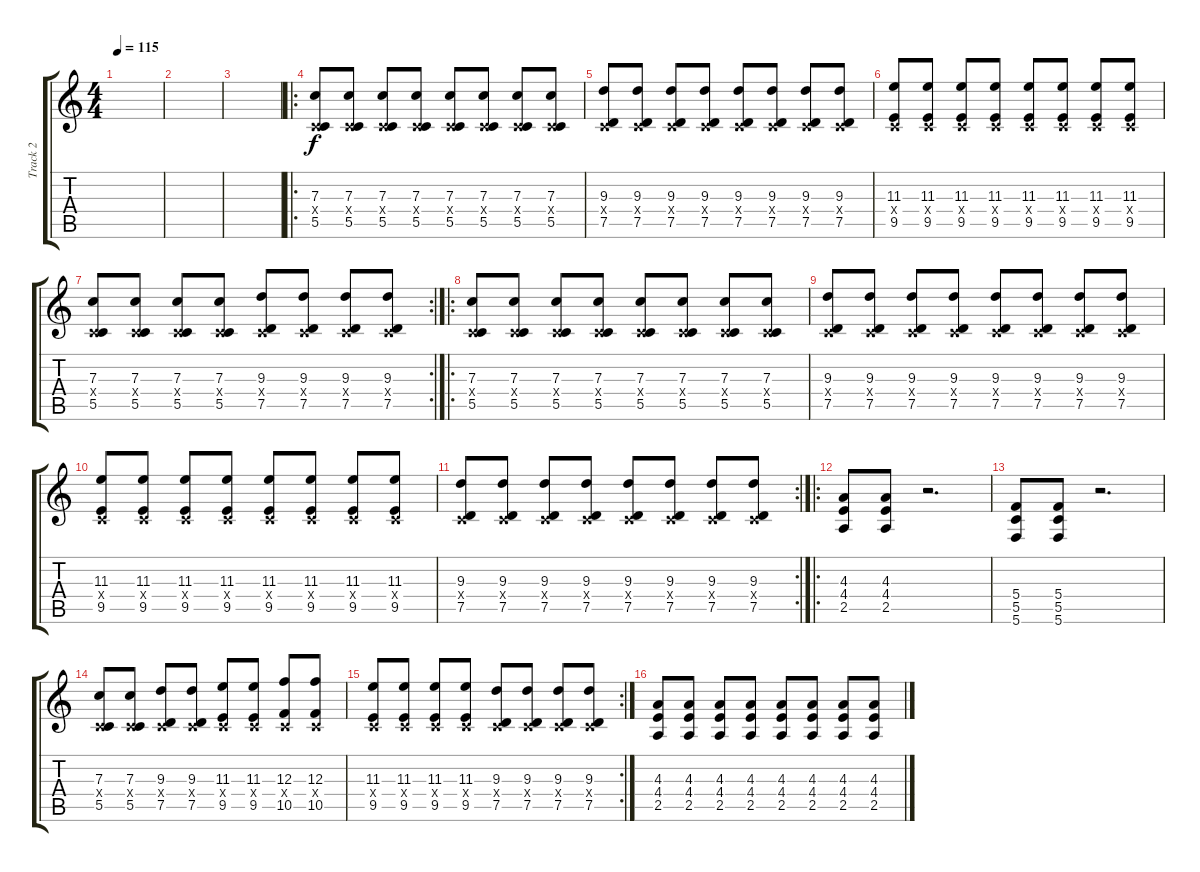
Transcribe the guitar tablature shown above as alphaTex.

\track ("Track 2" "Track 2") {instrument overdrivenguitar}
\staff {score tabs}
\tuning (D4 A3 F3 C3 G2 C2) {hide}
\ts (4 4)
\tempo 115
\clef g2
\ks c
|
|
|
\ro
(7.3 0.4{x} 5.5).8 (7.3 0.4{x} 5.5).8 (7.3 0.4{x} 5.5).8 (7.3 0.4{x} 5.5).8 (7.3 0.4{x} 5.5).8 (7.3 0.4{x} 5.5).8 (7.3 0.4{x} 5.5).8 (7.3 0.4{x} 5.5).8 |
(9.3 0.4{x} 7.5).8 (9.3 0.4{x} 7.5).8 (9.3 0.4{x} 7.5).8 (9.3 0.4{x} 7.5).8 (9.3 0.4{x} 7.5).8 (9.3 0.4{x} 7.5).8 (9.3 0.4{x} 7.5).8 (9.3 0.4{x} 7.5).8 |
(11.3 0.4{x} 9.5).8 (11.3 0.4{x} 9.5).8 (11.3 0.4{x} 9.5).8 (11.3 0.4{x} 9.5).8 (11.3 0.4{x} 9.5).8 (11.3 0.4{x} 9.5).8 (11.3 0.4{x} 9.5).8 (11.3 0.4{x} 9.5).8 |
\rc 2
(7.3 0.4{x} 5.5).8 (7.3 0.4{x} 5.5).8 (7.3 0.4{x} 5.5).8 (7.3 0.4{x} 5.5).8 (9.3 0.4{x} 7.5).8 (9.3 0.4{x} 7.5).8 (9.3 0.4{x} 7.5).8 (9.3 0.4{x} 7.5).8 |
\ro
(7.3 0.4{x} 5.5).8 (7.3 0.4{x} 5.5).8 (7.3 0.4{x} 5.5).8 (7.3 0.4{x} 5.5).8 (7.3 0.4{x} 5.5).8 (7.3 0.4{x} 5.5).8 (7.3 0.4{x} 5.5).8 (7.3 0.4{x} 5.5).8 |
(9.3 0.4{x} 7.5).8 (9.3 0.4{x} 7.5).8 (9.3 0.4{x} 7.5).8 (9.3 0.4{x} 7.5).8 (9.3 0.4{x} 7.5).8 (9.3 0.4{x} 7.5).8 (9.3 0.4{x} 7.5).8 (9.3 0.4{x} 7.5).8 |
(11.3 0.4{x} 9.5).8 (11.3 0.4{x} 9.5).8 (11.3 0.4{x} 9.5).8 (11.3 0.4{x} 9.5).8 (11.3 0.4{x} 9.5).8 (11.3 0.4{x} 9.5).8 (11.3 0.4{x} 9.5).8 (11.3 0.4{x} 9.5).8 |
\rc 2
(9.3 0.4{x} 7.5).8 (9.3 0.4{x} 7.5).8 (9.3 0.4{x} 7.5).8 (9.3 0.4{x} 7.5).8 (9.3 0.4{x} 7.5).8 (9.3 0.4{x} 7.5).8 (9.3 0.4{x} 7.5).8 (9.3 0.4{x} 7.5).8 |
\ro
(4.3 4.4 2.5).8 (4.3 4.4 2.5).8 r.2{d} |
(5.4 5.5 5.6).8 (5.4 5.5 5.6).8 r.2{d} |
(7.3 0.4{x} 5.5).8 (7.3 0.4{x} 5.5).8 (9.3 0.4{x} 7.5).8 (9.3 0.4{x} 7.5).8 (11.3 0.4{x} 9.5).8 (11.3 0.4{x} 9.5).8 (12.3 0.4{x} 10.5).8 (12.3 0.4{x} 10.5).8 |
\rc 2
(11.3 0.4{x} 9.5).8 (11.3 0.4{x} 9.5).8 (11.3 0.4{x} 9.5).8 (11.3 0.4{x} 9.5).8 (9.3 0.4{x} 7.5).8 (9.3 0.4{x} 7.5).8 (9.3 0.4{x} 7.5).8 (9.3 0.4{x} 7.5).8 |
(4.3 4.4 2.5).8 (4.3 4.4 2.5).8 (4.3 4.4 2.5).8 (4.3 4.4 2.5).8 (4.3 4.4 2.5).8 (4.3 4.4 2.5).8 (4.3 4.4 2.5).8 (4.3 4.4 2.5).8
